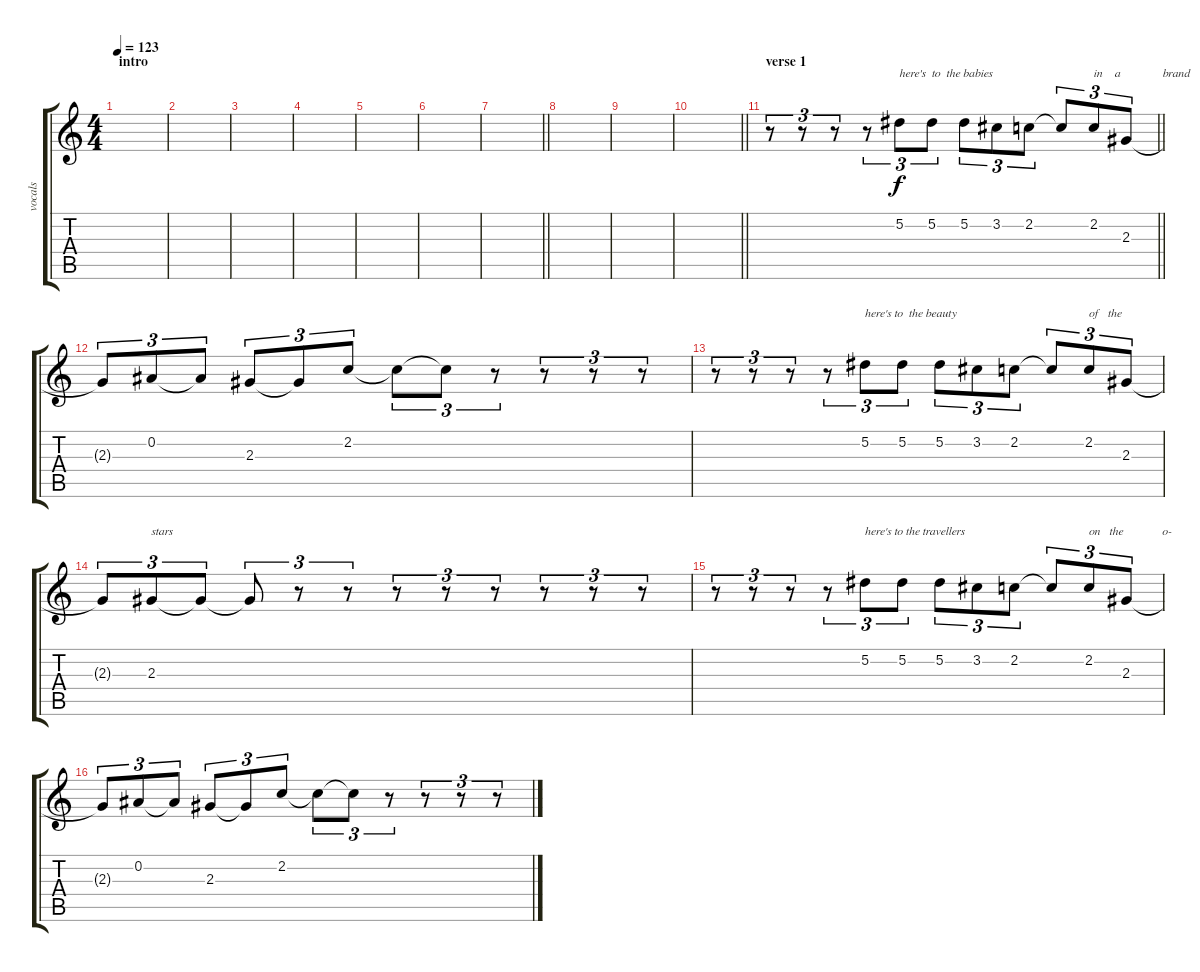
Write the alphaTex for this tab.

\track ("vocals" "vocals") {instrument overdrivenguitar}
\staff {score tabs}
\tuning (Eb4 Bb3 Gb3 Db3 Ab2 Eb2) {hide}
\ts (4 4)
\section ("" "intro")
\tempo 123
\clef g2
\ks c
|
|
|
|
|
|
\barLineRight lightlight
|
|
|
\barLineRight lightlight
|
\section ("" "verse 1 ")
\barLineRight lightlight
r.8{tu (3 2)} r.8{tu (3 2)} r.8{tu (3 2)} r.8{tu (3 2)} 5.2.8{tu (3 2) txt "here's  to  the babies "} 5.2.8{tu (3 2)} 5.2.8{tu (3 2)} 3.2.8{tu (3 2)} 2.2.8{tu (3 2)} 2.2{t}.8{tu (3 2)} 2.2.8{tu (3 2) txt "in    a              brand      new       world"} 2.3.8{tu (3 2)} |
2.3{t}.8{tu (3 2)} 0.2.8{tu (3 2)} 0.2{t}.8{tu (3 2)} 2.3.8{tu (3 2)} 2.3{t}.8{tu (3 2)} 2.2.8{tu (3 2)} 2.2{t}.8{tu (3 2)} 2.2{t}.8{tu (3 2)} r.8{tu (3 2)} r.8{tu (3 2)} r.8{tu (3 2)} r.8{tu (3 2)} |
r.8{tu (3 2)} r.8{tu (3 2)} r.8{tu (3 2)} r.8{tu (3 2)} 5.2.8{tu (3 2) txt "here's to  the beauty  "} 5.2.8{tu (3 2)} 5.2.8{tu (3 2)} 3.2.8{tu (3 2)} 2.2.8{tu (3 2)} 2.2{t}.8{tu (3 2)} 2.2.8{tu (3 2) txt "of   the"} 2.3.8{tu (3 2)} |
2.3{t}.8{tu (3 2)} 2.3.8{tu (3 2) txt "stars"} 2.3{t}.8{tu (3 2)} 2.3{t}.8{tu (3 2)} r.8{tu (3 2)} r.8{tu (3 2)} r.8{tu (3 2)} r.8{tu (3 2)} r.8{tu (3 2)} r.8{tu (3 2)} r.8{tu (3 2)} r.8{tu (3 2)} |
r.8{tu (3 2)} r.8{tu (3 2)} r.8{tu (3 2)} r.8{tu (3 2)} 5.2.8{tu (3 2) txt "here's to the travellers"} 5.2.8{tu (3 2)} 5.2.8{tu (3 2)} 3.2.8{tu (3 2)} 2.2.8{tu (3 2)} 2.2{t}.8{tu (3 2)} 2.2.8{tu (3 2) txt "on   the             o-           pen         road"} 2.3.8{tu (3 2)} |
2.3{t}.8{tu (3 2)} 0.2.8{tu (3 2)} 0.2{t}.8{tu (3 2)} 2.3.8{tu (3 2)} 2.3{t}.8{tu (3 2)} 2.2.8{tu (3 2)} 2.2{t}.8{tu (3 2)} 2.2{t}.8{tu (3 2)} r.8{tu (3 2)} r.8{tu (3 2)} r.8{tu (3 2)} r.8{tu (3 2)}
